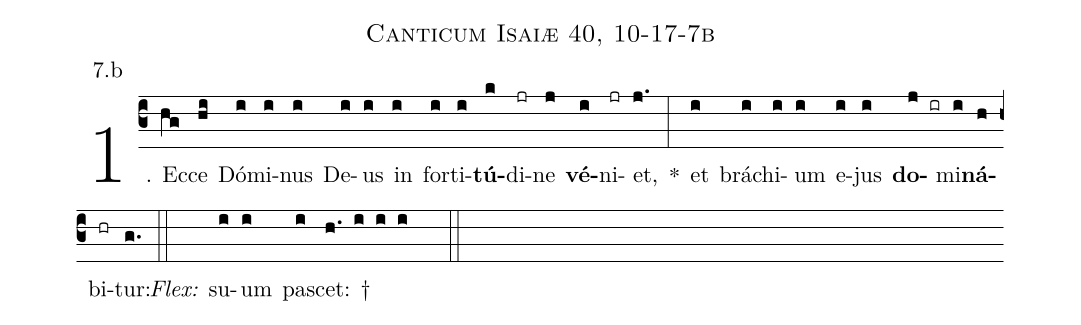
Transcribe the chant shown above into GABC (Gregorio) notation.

name: Canticum Isaiæ 40, 10-17-7b;
annotation: 7.b;
%%
(c3)1. Ec(hg)ce(hi) Dó(i)mi(i)nus(i) De(i)us(i) in(i) for(i)ti(i)<b>tú</b>(k)di(jr)ne(j) <b>vé</b>(i)ni(jr)et,(j.) *(:) et(i) brá(i)chi(i)um(i) e(i)jus(i) <b>do</b>(j ir)mi(i)<b>ná</b>(h)bi(hr)tur:(g.) (::)
<i>Flex:</i>()  su(i)um(i) pa(i)scet: †(h. i i i  ::)
